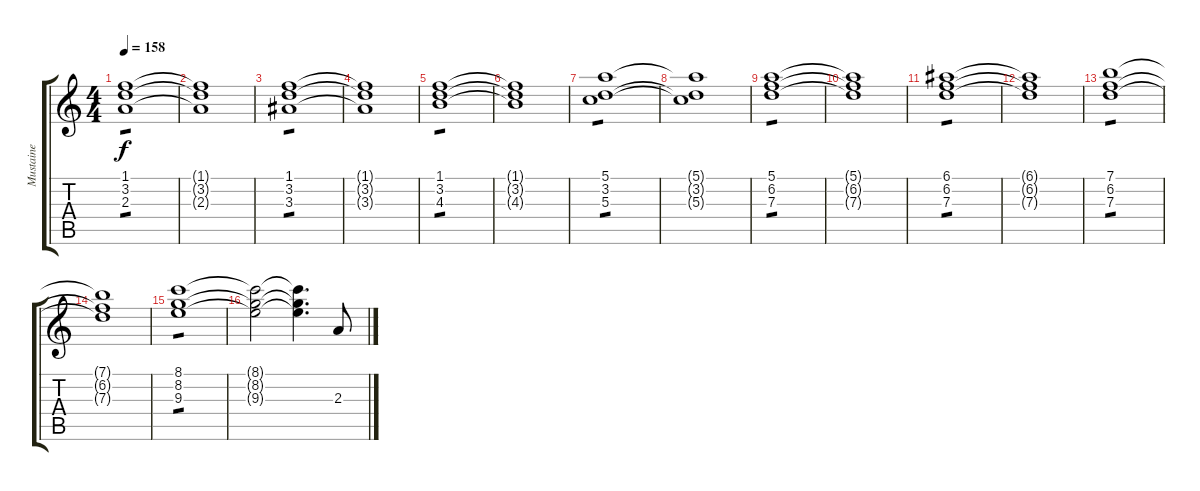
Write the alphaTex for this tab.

\track ("Mustaine" "Mustaine") {instrument distortionguitar}
\staff {score tabs}
\tuning (E4 B3 G3 D3 A2 E2) {hide}
\ts (4 4)
\tempo 158
\clef g2
\ks c
(1.1 3.2 2.3).1{tp 1 dy f instrument distortionguitar} |
(1.1{t} 3.2{t} 2.3{t}).1 |
(1.1 3.2 3.3).1{tp 1} |
(1.1{t} 3.2{t} 3.3{t}).1 |
(1.1 3.2 4.3).1{tp 1} |
(1.1{t} 3.2{t} 4.3{t}).1 |
(5.1 3.2 5.3).1{tp 1} |
(5.1{t} 3.2{t} 5.3{t}).1 |
(5.1 6.2 7.3).1{tp 1} |
(5.1{t} 6.2{t} 7.3{t}).1 |
(6.1 6.2 7.3).1{tp 1} |
(6.1{t} 6.2{t} 7.3{t}).1 |
(7.1 6.2 7.3).1{tp 1} |
(7.1{t} 6.2{t} 7.3{t}).1 |
(8.1 8.2 9.3).1{tp 1} |
(8.1{t} 8.2{t} 9.3{t}).2 (8.1{t} 8.2{t} 9.3{t}).4{d} 2.3.8
